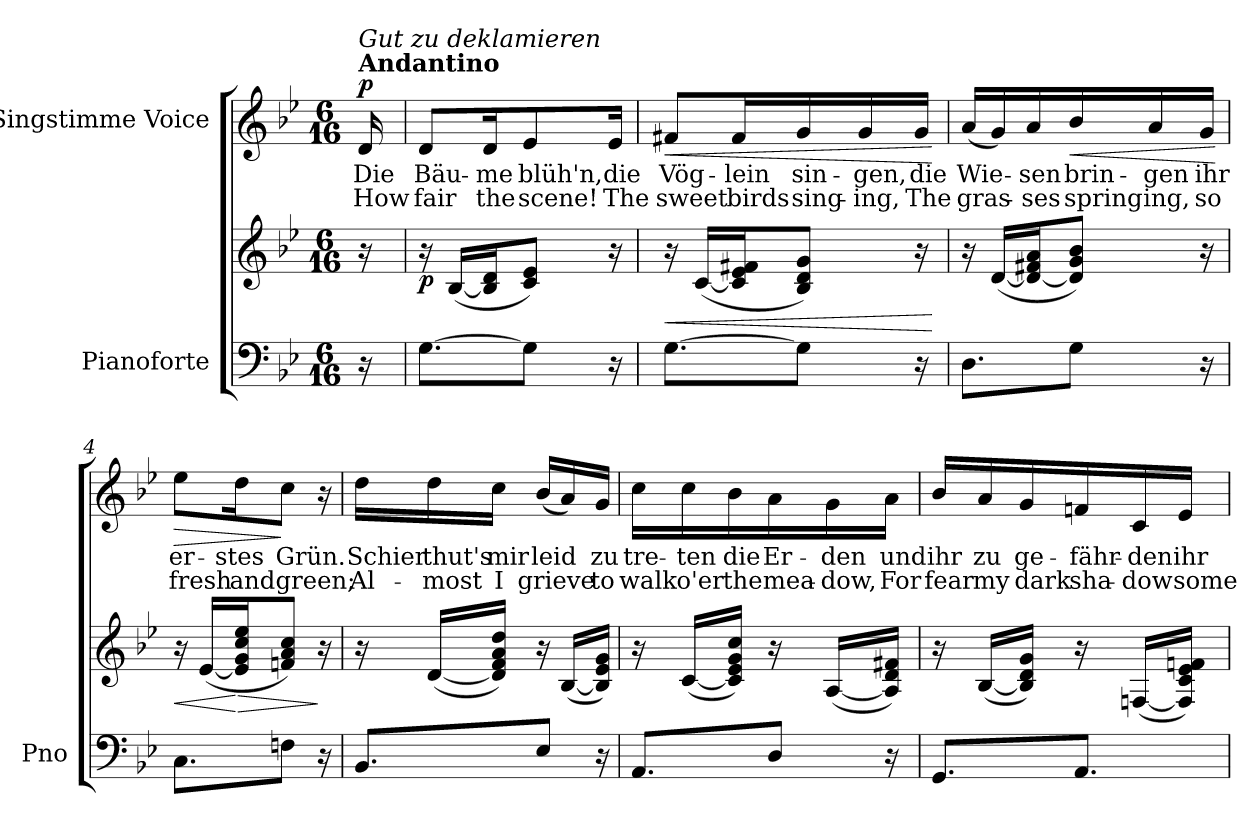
**kern	**kern	**dynam	**kern	**text	**text	**dynam
*part2	*part2	*part2	*part1	*part1	*part1	*part1
*staff3	*staff2	*staff2/3	*staff1	*staff1	*staff1	*staff1
*I"Pianoforte	*	*	*I"Singstimme Voice	*	*	*
*I'Pno	*	*	*	*	*	*
*clefF4	*clefG2	*	*clefG2	*	*	*
*k[b-e-]	*k[b-e-]	*	*k[b-e-]	*	*	*
*M6/16	*M6/16	*	*M6/16	*	*	*
=	=	=	=	=	=	=
!	!	!	!LO:TX:a:B:t=Andantino	!	!	!
!	!	!	!LO:TX:a:i:t=Gut zu deklamieren	!	!	!
!	!	!	!	!LO:LY:b	!LO:LY:b	!LO:DY:a
16r	16r	.	16d/	Die	How	p
=1	=1	=1	=1	=1	=1	=1
!	!	!LO:DY:b	!	!LO:LY:b	!LO:LY:b	!
[8.G\L	16r	p	8d/L	Bäu-	fair	.
.	(>[16B-/LL	.	.	.	.	.
!	!	!	!	!LO:LY:b	!LO:LY:b	!
.	16B-/] 16d/J	.	16d/K	-me	the	.
!	!	!	!	!LO:LY:b	!LO:LY:b	!
8G\J]	8c/ 8e-/J)	.	8e-/	blüh'n,	scene!	.
!	!	!	!	!LO:LY:b	!LO:LY:b	!
16r	16r	.	16e-/Jk	die	The	.
=2	=2	=2	=2	=2	=2	=2
!	!	!LO:HP:b	!	!LO:LY:b	!LO:LY:b	!LO:HP:b
[8.G\L	16r	<	8f#X/L	Vög-	sweet	<
.	(>[16c/LL	.	.	.	.	.
!	!	!	!	!LO:LY:b	!LO:LY:b	!
.	16c/] 16e-/ 16f#X/J	.	16f#/L	-lein	birds	.
!	!	!	!	!LO:LY:b	!LO:LY:b	!
8G\J]	8B-/ 8d/ 8g/J)	.	16g/	sin-	sing-	.
!	!	!	!	!LO:LY:b	!LO:LY:b	!
.	.	.	16g/	-gen,	-ing,	.
!	!	!	!	!LO:LY:b	!LO:LY:b	!
16r	16r	.	16g/JJ	die	The	.
.	.	[	.	.	.	[
!!LO:LB:g=z
=3	=3	=3	=3	=3	=3	=3
!	!	!	!	!LO:LY:b	!LO:LY:b	!
8.D\L	16r	.	(<16a/LL	Wie-	gras-	.
.	(>[16d/LL	.	16g/)	.	.	.
!	!	!	!	!LO:LY:b	!LO:LY:b	!
.	16d/_ 16f#X/ 16a/J	.	16a/	-sen	-ses	.
!	!	!	!	!LO:LY:b	!LO:LY:b	!LO:HP:b
8G\J	8d/] 8g/ 8b-/J)	.	16b-/	brin-	spring	<
!	!	!	!	!LO:LY:b	!LO:LY:b	!
.	.	.	16a/	-gen	-ing,	.
!	!	!	!	!LO:LY:b	!LO:LY:b	!
16r	16r	.	16g/JJ	ihr	so	.
.	.	.	.	.	.	[
=4	=4	=4	=4	=4	=4	=4
!	!	!LO:HP:b	!	!LO:LY:b	!LO:LY:b	!LO:HP:b
8.C\L	16r	<	8ee-\L	er-	fresh	>
.	(>[16e-/LL	.	.	.	.	.
!	!	!LO:HP:n=1:b	!	!LO:LY:b	!LO:LY:b	!
.	16e-/] 16g/ 16cc/ 16ee-/J	[ >	16dd\K	-stes	and	.
!	!	!	!	!LO:LY:b	!LO:LY:b	!
8Fn\J	8fn/ 8a/ 8cc/J)	.	8cc\J	Grün.	green;	]
16r	16r	]	16r	.	.	.
=5	=5	=5	=5	=5	=5	=5
!	!	!	!	!LO:LY:b	!LO:LY:b	!
8.BB-/L	16r	.	16dd\LL	Schier	Al-	.
!	!	!	!	!LO:LY:b	!LO:LY:b	!
.	(>[16d/LL	.	16dd\	thut's	-most	.
!	!	!	!	!LO:LY:b	!LO:LY:b	!
.	16d/] 16f/ 16a/ 16dd/JJ)	.	16cc\JJ	mir	I	.
!	!	!	!	!LO:LY:b	!LO:LY:b	!
8E-/J	16r	.	(<16b-/LL	leid	grieve	.
.	(>[16B-/LL	.	16a/)	.	.	.
!	!	!	!	!LO:LY:b	!LO:LY:b	!
16r	16B-/] 16e-/ 16g/JJ)	.	16g/JJ	zu	to	.
=6	=6	=6	=6	=6	=6	=6
!	!	!	!	!LO:LY:b	!LO:LY:b	!
8.AA/L	16r	.	16cc\LL	tre-	walk	.
!	!	!	!	!LO:LY:b	!LO:LY:b	!
.	(>[16c/LL	.	16cc\	-ten	o'er	.
!	!	!	!	!LO:LY:b	!LO:LY:b	!
.	16c/] 16e-/ 16g/ 16cc/JJ)	.	16b-\	die	the	.
!	!	!	!	!LO:LY:b	!LO:LY:b	!
8D/J	16r	.	16a\	Er-	mea-	.
!	!	!	!	!LO:LY:b	!LO:LY:b	!
.	(>[16A/LL	.	16g\	-den	-dow,	.
!	!	!	!	!LO:LY:b	!LO:LY:b	!
16r	16A/] 16d/ 16f#X/JJ)	.	16a\JJ	und	For	.
!!LO:LB:g=z
=7	=7	=7	=7	=7	=7	=7
!	!	!	!	!LO:LY:b	!LO:LY:b	!
8.GG/L	16r	.	16b-/LL	ihr	fear	.
!	!	!	!	!LO:LY:b	!LO:LY:b	!
.	(>[16B-/LL	.	16a/	zu	my	.
!	!	!	!	!LO:LY:b	!LO:LY:b	!
.	16B-/] 16d/ 16g/JJ)	.	16g/	ge-	dark	.
!	!	!	!	!LO:LY:b	!LO:LY:b	!
8.AA/J	16r	.	16fn/	-fähr-	sha-	.
!	!	!	!	!LO:LY:b	!LO:LY:b	!
.	(>[16Fn/LL	.	16c/	-den	-dow	.
!	!	!	!	!LO:LY:b	!LO:LY:b	!
.	16F/] 16c/ 16e-/ 16fn/JJ)	.	16e-/JJ	ihr	some	.
=	=	=	=	=	=	=
*-	*-	*-	*-	*-	*-	*-
